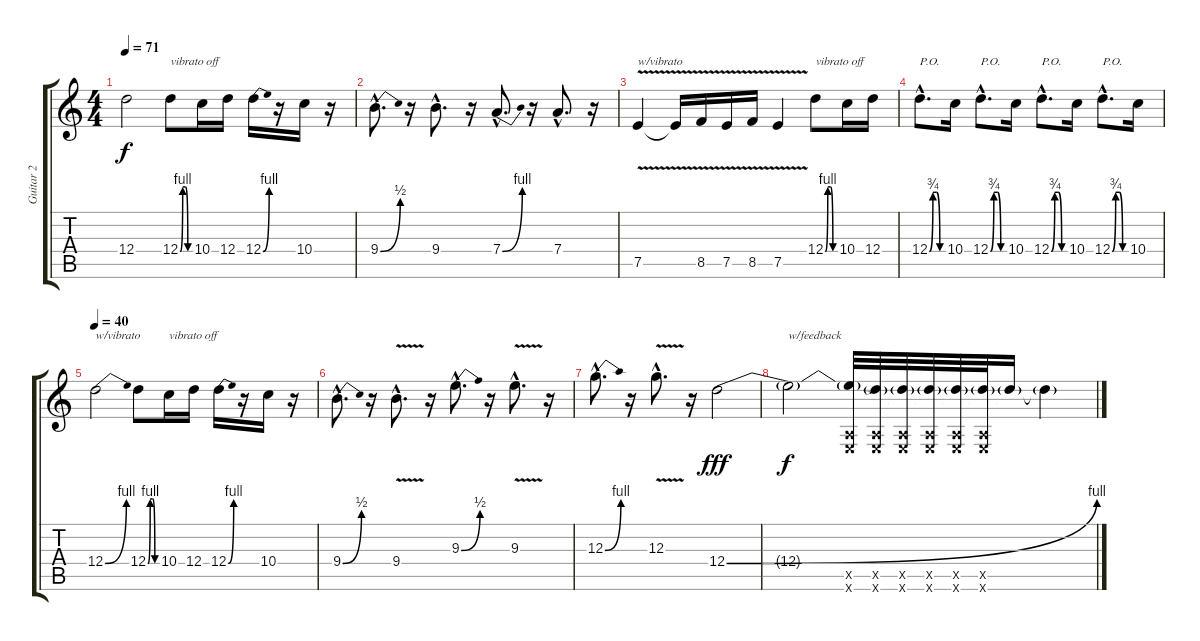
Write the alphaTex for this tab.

\track ("Guitar 2" "Guitar 2") {instrument distortionguitar}
\staff {score tabs}
\tuning (E4 B3 G3 D3 A2 E2) {hide}
\ts (4 4)
\tempo 71
\clef g2
\ks c
12.4{t}.2{dy f} 12.4{be (custom 0 0 15 4 30 4 45 0 60 0)}.8{txt "vibrato off"} 10.4.16 12.4.16 12.4{be (bend 0 0 60 4)}.16 r.16 10.4.16 r.16 |
9.4{be (bend 0 0 60 2) hac}.8{d} r.16 9.4{hac}.8{d} r.16 7.4{be (bend 0 0 60 4) hac}.8{d} r.16 7.4{hac}.8{d} r.16 |
7.5{v}.4{txt "w/vibrato"} 7.5{t}.16 8.5{v}.16 7.5{v}.16 8.5{v}.16 7.5{v}.4 12.4{be (custom 0 0 15 4 30 4 45 0 60 0)}.8{txt "vibrato off"} 10.4.16 12.4.16 |
12.4{be (custom 0 0 15 3 30 3 45 0 60 0) hac}.8{d txt "P.O."} 10.4.16 12.4{be (custom 0 0 15 3 30 3 45 0 60 0) hac}.8{d txt "P.O."} 10.4.16 12.4{be (custom 0 0 15 3 30 3 45 0 60 0) hac}.8{d txt "P.O."} 10.4.16 12.4{be (custom 0 0 15 3 30 3 45 0 60 0) hac}.8{d txt "P.O."} 10.4.16 |
\tempo 40
12.4{be (bend 0 0 60 4)}.2{txt "w/vibrato"} 12.4{be (custom 0 0 15 4 30 4 45 0 60 0)}.8 10.4.16{txt "vibrato off"} 12.4.16 12.4{be (bend 0 0 60 4)}.16 r.16 10.4.16 r.16 |
9.4{be (bend 0 0 60 2) hac}.8{d} r.16 9.4{v hac}.8{d} r.16 9.3{be (bend 0 0 60 2) hac}.8{d} r.16 9.3{v hac}.8{d} r.16 |
12.3{be (bend 0 0 60 4) hac}.8{d} r.16 12.3{v hac}.8{d} r.16 12.4{be (bend 0 0 60 4)}.2{dy fff} |
12.4{t}.2{txt "w/feedback" dy f volume 6} (12.4{t} 0.5{x} 0.6{x}).32{volume 16} (12.4{t} 0.5{x} 0.6{x}).32 (12.4{t} 0.5{x} 0.6{x}).32 (12.4{t} 0.5{x} 0.6{x}).32 (12.4{t} 0.5{x} 0.6{x}).32 (12.4{t} 0.5{x} 0.6{x}).32 12.4{t}.16 12.4{t}.4
